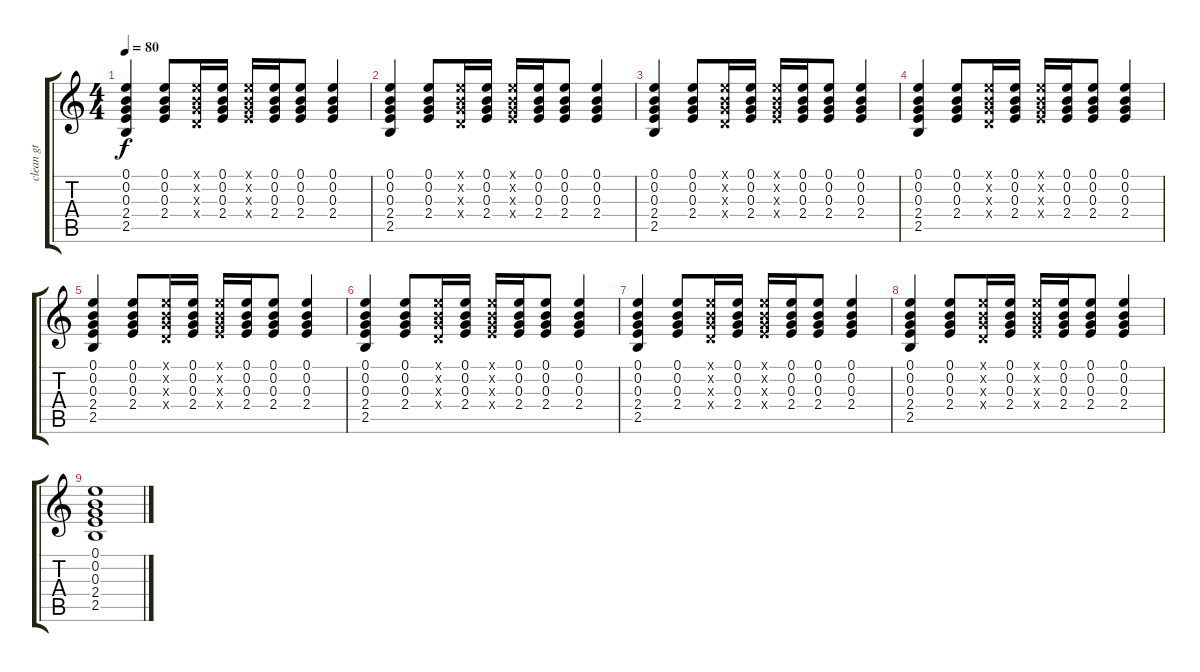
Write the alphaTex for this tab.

\track ("clean gt" "clean gt") {instrument acousticguitarnylon}
\staff {score tabs}
\tuning (E4 B3 G3 D3 A2 E2) {hide}
\ts (4 4)
\tempo 80
\clef g2
\ks c
(0.1 0.2 0.3 2.4 2.5).4{dy f} (0.1 0.2 0.3 2.4).8 (0.1{x} 0.2{x} 0.3{x} 0.4{x}).16 (0.1 0.2 0.3 2.4).16 (0.1{x} 0.2{x} 0.3{x} 2.4{x}).16 (0.1 0.2 0.3 2.4).16 (0.1 0.2 0.3 2.4).8 (0.1 0.2 0.3 2.4).4 |
(0.1 0.2 0.3 2.4 2.5).4 (0.1 0.2 0.3 2.4).8 (0.1{x} 0.2{x} 0.3{x} 0.4{x}).16 (0.1 0.2 0.3 2.4).16 (0.1{x} 0.2{x} 0.3{x} 2.4{x}).16 (0.1 0.2 0.3 2.4).16 (0.1 0.2 0.3 2.4).8 (0.1 0.2 0.3 2.4).4 |
(0.1 0.2 0.3 2.4 2.5).4 (0.1 0.2 0.3 2.4).8 (0.1{x} 0.2{x} 0.3{x} 0.4{x}).16 (0.1 0.2 0.3 2.4).16 (0.1{x} 0.2{x} 0.3{x} 2.4{x}).16 (0.1 0.2 0.3 2.4).16 (0.1 0.2 0.3 2.4).8 (0.1 0.2 0.3 2.4).4 |
(0.1 0.2 0.3 2.4 2.5).4 (0.1 0.2 0.3 2.4).8 (0.1{x} 0.2{x} 0.3{x} 0.4{x}).16 (0.1 0.2 0.3 2.4).16 (0.1{x} 0.2{x} 0.3{x} 2.4{x}).16 (0.1 0.2 0.3 2.4).16 (0.1 0.2 0.3 2.4).8 (0.1 0.2 0.3 2.4).4 |
(0.1 0.2 0.3 2.4 2.5).4 (0.1 0.2 0.3 2.4).8 (0.1{x} 0.2{x} 0.3{x} 0.4{x}).16 (0.1 0.2 0.3 2.4).16 (0.1{x} 0.2{x} 0.3{x} 2.4{x}).16 (0.1 0.2 0.3 2.4).16 (0.1 0.2 0.3 2.4).8 (0.1 0.2 0.3 2.4).4 |
(0.1 0.2 0.3 2.4 2.5).4 (0.1 0.2 0.3 2.4).8 (0.1{x} 0.2{x} 0.3{x} 0.4{x}).16 (0.1 0.2 0.3 2.4).16 (0.1{x} 0.2{x} 0.3{x} 2.4{x}).16 (0.1 0.2 0.3 2.4).16 (0.1 0.2 0.3 2.4).8 (0.1 0.2 0.3 2.4).4 |
(0.1 0.2 0.3 2.4 2.5).4 (0.1 0.2 0.3 2.4).8 (0.1{x} 0.2{x} 0.3{x} 0.4{x}).16 (0.1 0.2 0.3 2.4).16 (0.1{x} 0.2{x} 0.3{x} 2.4{x}).16 (0.1 0.2 0.3 2.4).16 (0.1 0.2 0.3 2.4).8 (0.1 0.2 0.3 2.4).4 |
(0.1 0.2 0.3 2.4 2.5).4 (0.1 0.2 0.3 2.4).8 (0.1{x} 0.2{x} 0.3{x} 0.4{x}).16 (0.1 0.2 0.3 2.4).16 (0.1{x} 0.2{x} 0.3{x} 2.4{x}).16 (0.1 0.2 0.3 2.4).16 (0.1 0.2 0.3 2.4).8 (0.1 0.2 0.3 2.4).4 |
(0.1 0.2 0.3 2.4 2.5).1
